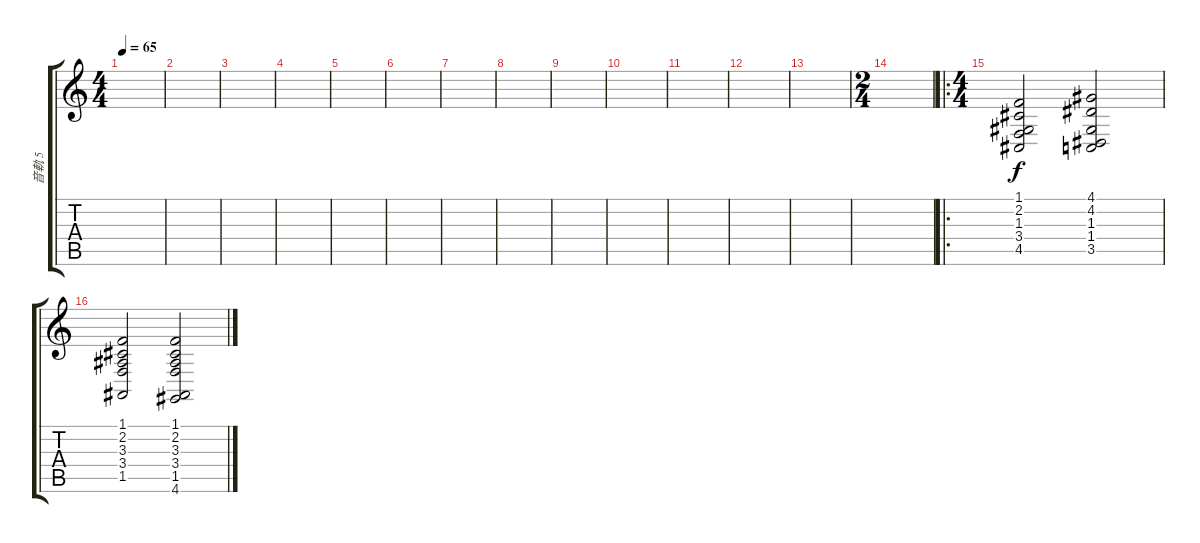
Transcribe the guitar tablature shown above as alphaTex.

\track ("音軌 5" "音軌 5") {instrument fx8scifi}
\staff {score tabs}
\tuning (E4 B3 G3 D3 A2 E2) {hide}
\ts (4 4)
\tempo 65
\clef g2
\ks c
|
|
|
|
|
|
|
|
|
|
|
|
|
\ts (2 4)
|
\ro
\ts (4 4)
(1.1 2.2 1.3 3.4 4.5).2 (4.1 4.2 1.3 1.4 3.5).2 |
(1.1 2.2 3.3 3.4 1.5).2 (1.1 2.2 3.3 3.4 1.5 4.6).2
